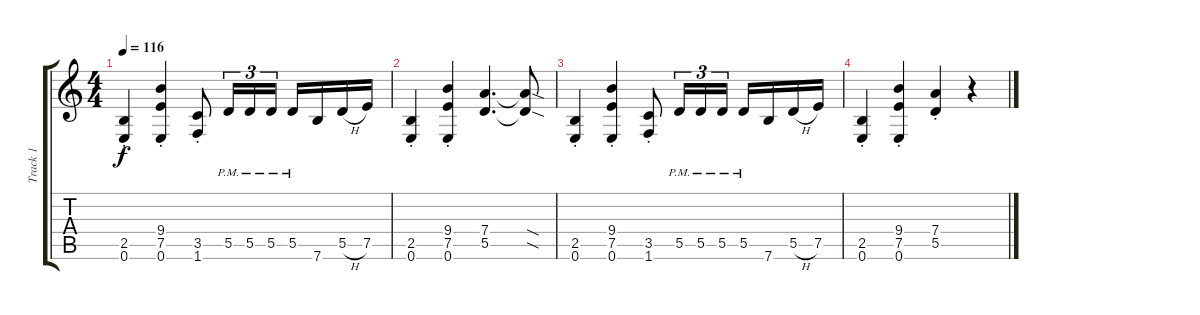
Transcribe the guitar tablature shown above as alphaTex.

\track ("Track 1" "Track 1") {instrument distortionguitar}
\staff {score tabs}
\tuning (E4 B3 G3 D3 A2 E2) {hide}
\ts (4 4)
\tempo 116
\clef g2
\ks c
(2.5{st} 0.6{st}).4{dy f} (9.4{st} 7.5{st} 0.6{st}).4 (3.5{st} 1.6{st}).8 5.5{pm}.16{tu (3 2)} 5.5{pm}.16{tu (3 2)} 5.5{pm}.16{tu (3 2)} 5.5{pm}.16 7.6.16 5.5{h}.16 7.5.16 |
(2.5{st} 0.6{st}).4 (9.4{st} 7.5{st} 0.6{st}).4 (7.4 5.5).4{d} (7.4{sod t} 5.5{sod t}).8 |
(2.5{st} 0.6{st}).4 (9.4{st} 7.5{st} 0.6{st}).4 (3.5{st} 1.6{st}).8 5.5{pm}.16{tu (3 2)} 5.5{pm}.16{tu (3 2)} 5.5{pm}.16{tu (3 2)} 5.5{pm}.16 7.6.16 5.5{h}.16 7.5.16 |
(2.5{st} 0.6{st}).4 (9.4{st} 7.5{st} 0.6{st}).4 (7.4{st} 5.5{st}).4 r.4
